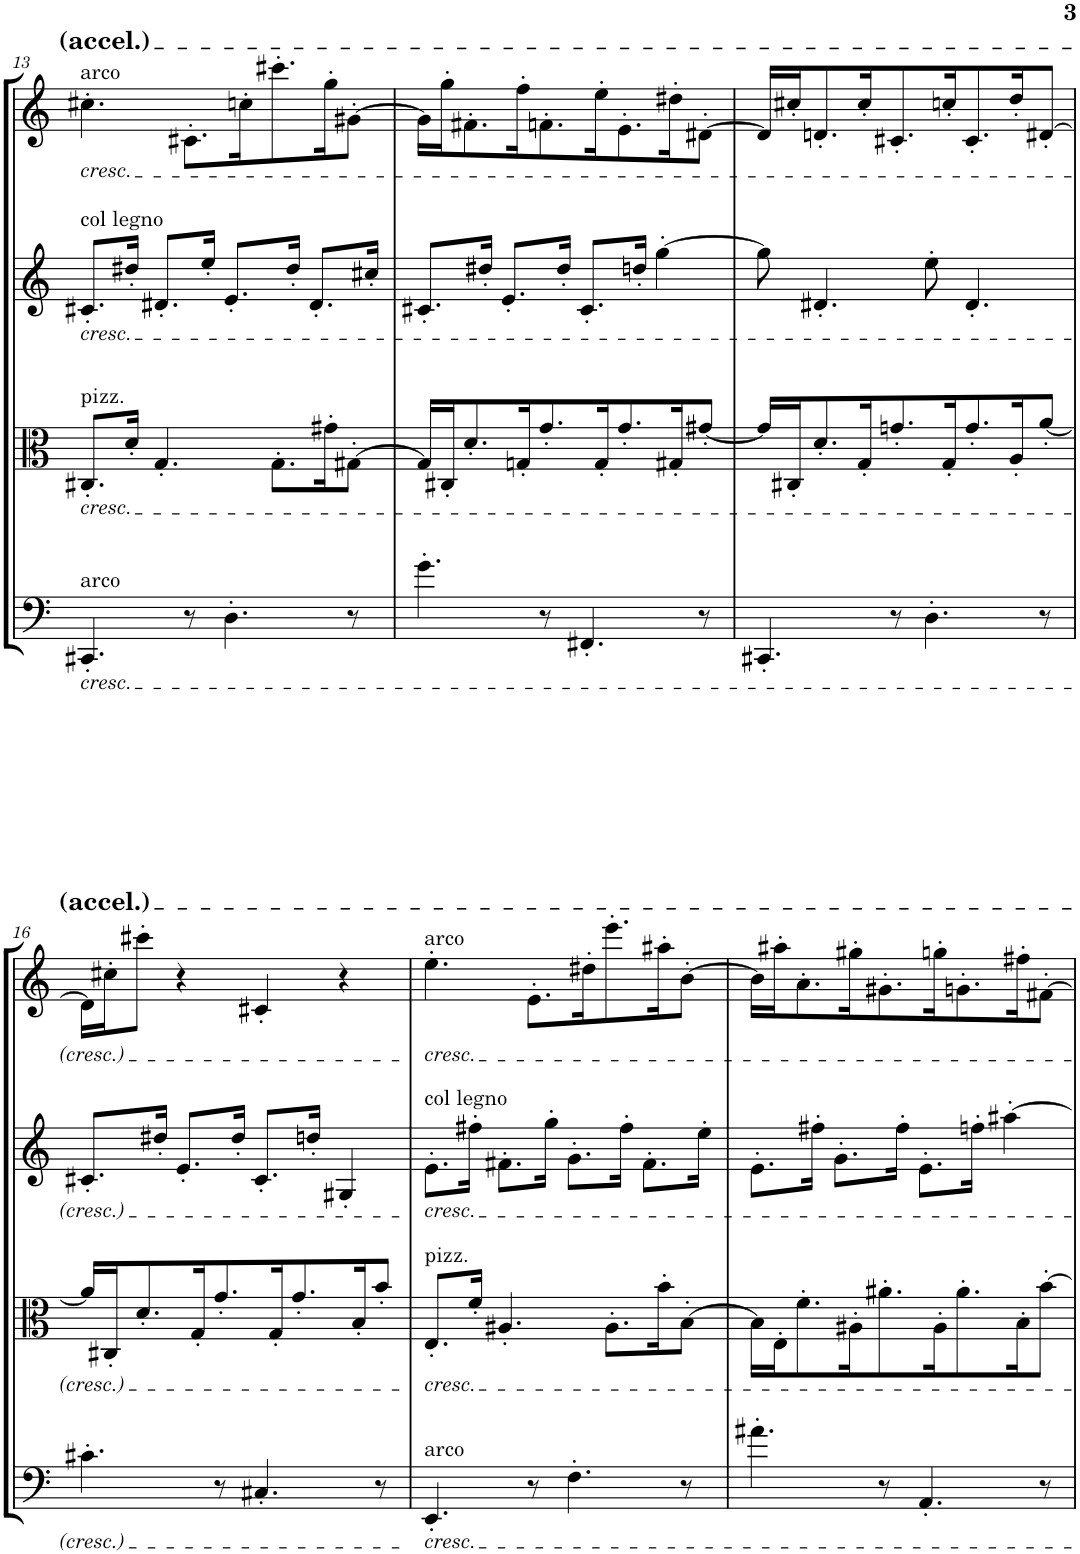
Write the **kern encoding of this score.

**kern	**kern	**kern	**kern
*part4	*part3	*part2	*part1
*staff4	*staff3	*staff2	*staff1
*I"Violoncello	*I"Viola	*I"Violin II	*I"Violin I
*I'Vc	*I'Vla	*I'Vln	*I'Vln
!!LO:PB:g=z
*clefF4	*clefC3	*clefG2	*clefG2
*k[]	*k[]	*k[]	*k[]
*M4/4	*M4/4	*M4/4	*M4/4
=13	=13	=13	=13
!	!	!	!LO:TX:a:t=arco
!	!	!	!LO:TX:b:i:t=cresc.
!	!	!LO:TX:a:t=col legno	!
!	!	!LO:TX:b:i:t=cresc.	!
!	!LO:TX:a:t=pizz.	!	!
!	!LO:TX:b:i:t=cresc.	!	!
!LO:TX:a:t=arco	!	!	!
!LO:TX:b:i:t=cresc.	!	!	!
4.CC#X'/	8.C#X'/L	8.c#X'/L	4.cc#X'\
.	16d'/Jk	16dd#X'/Jk	.
.	4.G'/	8.d#X'/L	.
8r	.	.	8.c#X'\L
.	.	16ee'/Jk	.
4.D'\	.	8.e'/L	.
.	.	.	16ccn'\K
.	8.G'\L	.	8.ccc#X'\
.	.	16dd#'/Jk	.
.	.	8.d#'/L	.
.	16g#X'\K	.	16gg'\K
8r	[8G#X'\J	.	[8g#X'\J
.	.	16cc#X'/Jk	.
=14	=14	=14	=14
4.g'\	16G#/LL]	8.c#X'/L	16g#\LL]
.	16C#X'/J	.	16gg'\J
.	8.d'/	.	8.f#X'\
.	.	16dd#X'/Jk	.
.	.	8.e'/L	.
.	16Gn'/K	.	16ff'\K
8r	8.g'/	.	8.fn'\
.	.	16dd#'/Jk	.
4.FF#X'/	.	8.c#'/L	.
.	16G'/K	.	16ee'\K
.	8.g'/	.	8.e'\
.	.	16ddn'/Jk	.
.	.	[4gg'\	.
.	16G#X'/K	.	16dd#X'\K
8r	[8g#X'/J	.	[8d#X'\J
=15	=15	=15	=15
4.CC#X'/	16g#/LL]	8gg\]	16d#/LL]
.	16C#X'/J	.	16cc#X'/J
.	8.d'/	4.d#X'/	8.dn'/
.	16G'/K	.	16cc#'/K
8r	8.gn'/	.	8.c#X'/
4.D'\	.	8ee'\	.
.	16G'/K	.	16ccn'/K
.	8.g'/	4.d#'/	8.c#'/
.	16A'/K	.	16dd'/K
8r	[8a'/J	.	[8d#X'/J
!!LO:LB:g=z
=16	=16	=16	=16
4.c#X'\	16a/LL]	8.c#X'/L	16d#\LL]
.	16C#X'/J	.	16cc#X'\J
.	8.d'/	.	8ccc#X'\J
.	.	16dd#X'/Jk	.
.	.	8.e'/L	4r
.	16G'/K	.	.
8r	8.g'/	.	.
.	.	16dd#'/Jk	.
4.C#X'/	.	8.c#'/L	4c#X'/
.	16G'/K	.	.
.	8.g'/	.	.
.	.	16ddn'/Jk	.
.	.	4G#X'/	4r
.	16B'/K	.	.
8r	8b'/J	.	.
=17	=17	=17	=17
!	!	!	!LO:TX:a:t=arco
!	!	!	!LO:TX:b:i:t=cresc.
!	!	!LO:TX:a:t=col legno	!
!	!	!LO:TX:b:i:t=cresc.	!
!	!LO:TX:a:t=pizz.	!	!
!	!LO:TX:b:i:t=cresc.	!	!
!LO:TX:a:t=arco	!	!	!
!LO:TX:b:i:t=cresc.	!	!	!
4.EE'/	8.E'/L	8.e'\L	4.ee'\
.	16f'/Jk	16ff#X'\Jk	.
.	4.A#X'/	8.f#X'\L	.
8r	.	.	8.e'\L
.	.	16gg'\Jk	.
4.F'\	.	8.g'\L	.
.	.	.	16dd#X'\K
.	8.A#'\L	.	8.eee'\
.	.	16ff#'\Jk	.
.	.	8.f#'\L	.
.	16b'\K	.	16aa#X'\K
8r	[8B'\J	.	[8b'\J
.	.	16ee'\Jk	.
=18	=18	=18	=18
4.a#X'\	16B\LL]	8.e'\L	16b\LL]
.	16E'\J	.	16aa#X'\J
.	8.f'\	.	8.a'\
.	.	16ff#X'\Jk	.
.	.	8.g'\L	.
.	16A#X'\K	.	16gg#X'\K
8r	8.a#X'\	.	8.g#X'\
.	.	16ff#'\Jk	.
4.AA'/	.	8.e'\L	.
.	16A#'\K	.	16ggn'\K
.	8.a#'\	.	8.gn'\
.	.	16ffn'\Jk	.
.	.	[4aa#X'\	.
.	16B'\K	.	16ff#X'\K
8r	[8b'\J	.	[8f#X'\J
=	=	=	=
*-	*-	*-	*-
